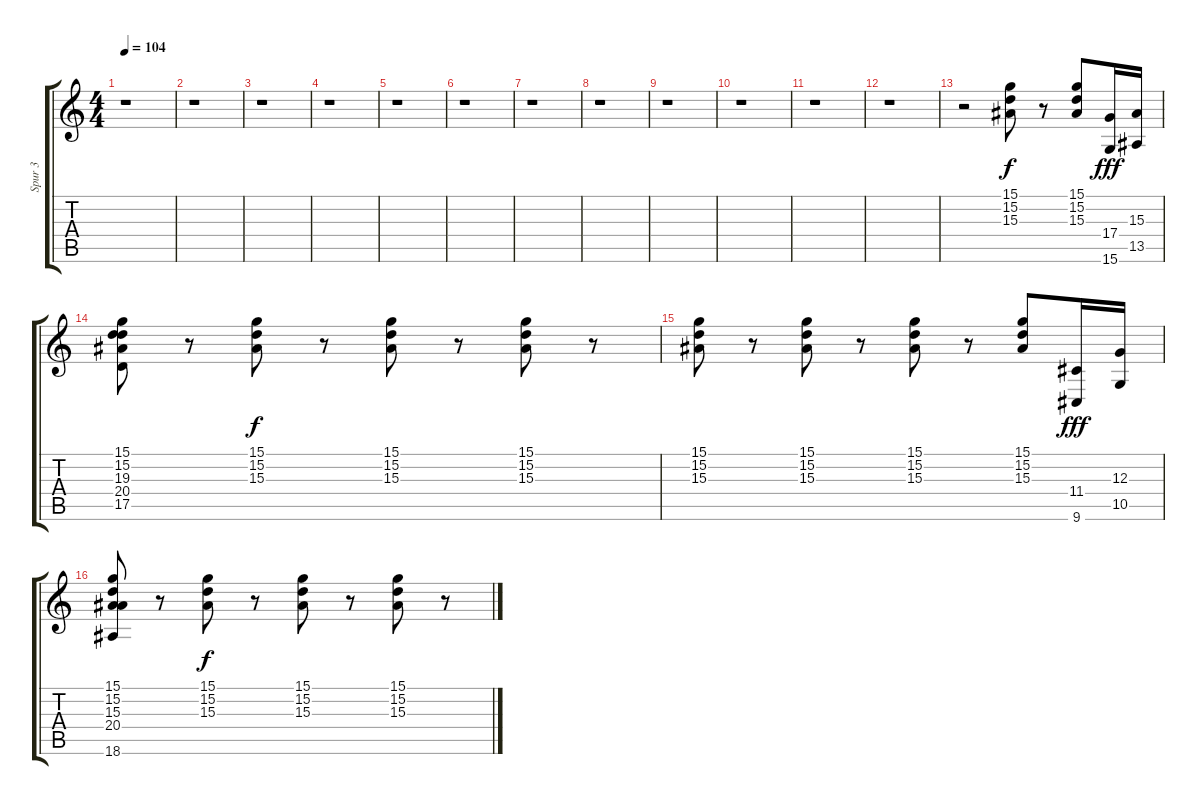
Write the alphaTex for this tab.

\track ("Spur 3" "Spur 3") {instrument stringensemble1}
\staff {score tabs}
\tuning (E4 B3 G3 D3 A2 E2) {hide}
\ts (4 4)
\tempo 104
\clef g2
\ks c
r.1{dy f} |
r.1 |
r.1 |
r.1 |
r.1 |
r.1 |
r.1 |
r.1 |
r.1 |
r.1 |
r.1 |
r.1 |
r.2 (15.1 15.2 15.3).8 r.8 (15.1 15.2 15.3).8 (17.4 15.6).16{dy fff} (15.3 13.5).16 |
(15.1 15.2 19.3 20.4 17.5).8 r.8 (15.1 15.2 15.3).8{dy f} r.8 (15.1 15.2 15.3).8 r.8 (15.1 15.2 15.3).8 r.8 |
(15.1 15.2 15.3).8 r.8 (15.1 15.2 15.3).8 r.8 (15.1 15.2 15.3).8 r.8 (15.1 15.2 15.3).8 (11.4 9.6).16{dy fff} (12.3 10.5).16 |
(15.1 15.2 15.3 20.4 18.6).8 r.8 (15.1 15.2 15.3).8{dy f} r.8 (15.1 15.2 15.3).8 r.8 (15.1 15.2 15.3).8 r.8
